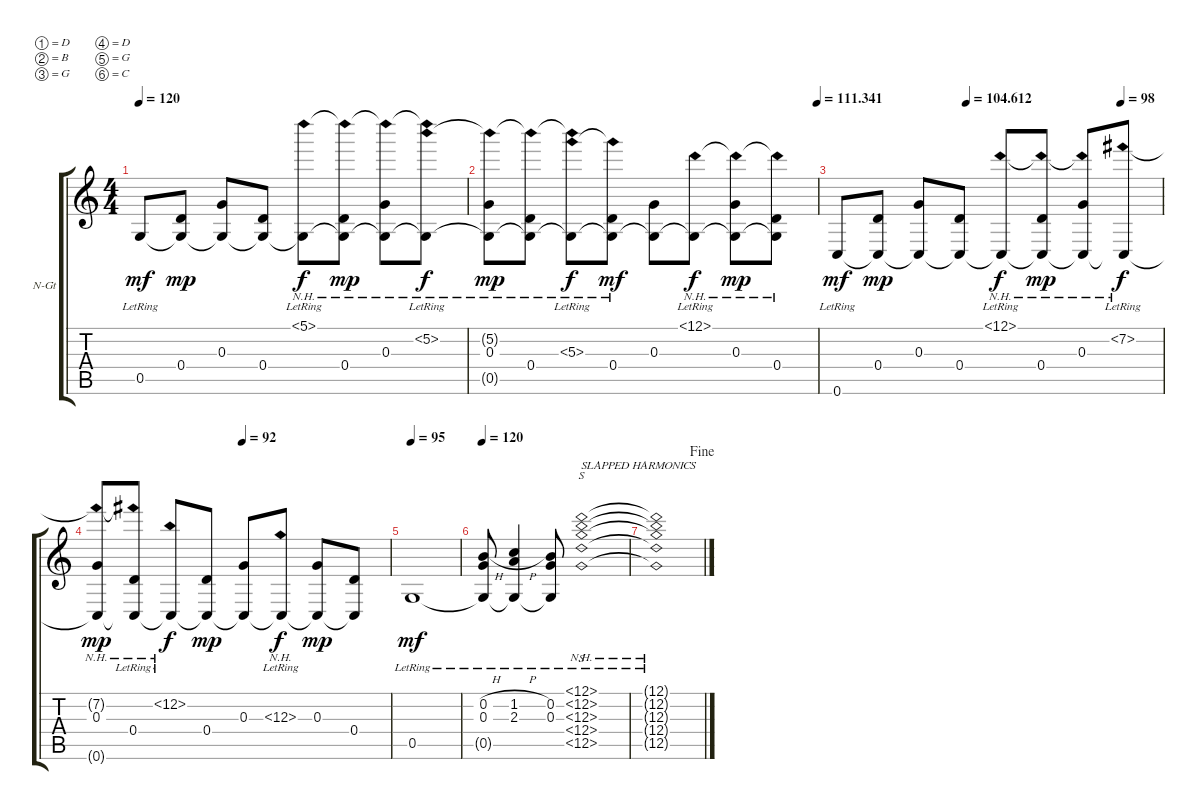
\defaultSystemsLayout 4
\bracketExtendMode groupsimilarinstruments
\firstSystemTrackNameOrientation horizontal
\otherSystemsTrackNameOrientation horizontal
\track ("Nylon Guitar" "N-Gt") {instrument acousticguitarnylon}
\staff {score tabs}
\tuning (D4 B3 G3 D3 G2 C2)
\ts (4 4)
\tempo 120
\clef g2
\ks c
0.5{lr}.8{dy mf} (0.4 0.5{t}).8{dy mp} (0.3 0.5{t}).8 (0.4 0.5{t}).8 (5.1{nh lr} 0.5{t}).8{dy f} (0.4 0.5{t} 5.1{nh t}).8{dy mp} (0.3 0.5{t} 5.1{nh t}).8 (5.2{nh lr} 0.5{t} 5.1{nh t}).8{dy f} |
\tempo (111.341 1)
(0.3 0.5{t} 5.2{nh t}).8{dy mp} (0.4 0.5{t} 5.2{nh t}).8 (5.3{nh lr} 0.5{t} 5.2{nh t}).8{dy f} (0.4 0.5{t} 5.3{nh t}).8{dy mf} (0.5{t} 0.3).8 (12.1{nh lr} 0.5{t}).8{dy f} (0.3 0.5{t} 12.1{nh t}).8{dy mp} (0.4 0.5{t} 12.1{nh t}).8 |
\tempo (104.612 0.4)
\tempo (98 0.875)
0.6{lr}.8{dy mf} (0.4 0.6{t}).8{dy mp} (0.3 0.6{t}).8 (0.4 0.6{t}).8 (12.1{nh lr} 0.6{t}).8{dy f} (0.4 12.1{nh t} 0.6{t}).8{dy mp} (0.3 12.1{nh t} 0.6{t}).8 (7.2{nh lr} 0.6{t}).8{dy f} |
\tempo (92 0.5)
(0.3 7.2{nh t} 0.6{t}).8{dy mp} (0.4 7.2{nh lr t} 0.6{t}).8 (12.2{nh lr} 0.6{t}).8{dy f} (0.4 0.6{t}).8{dy mp} (0.3 0.6{t}).8 (0.6{t} 12.3{nh lr}).8{dy f} (0.3 0.6{t}).8{dy mp} (0.4 0.6{t}).8 |
\tempo 95
0.5{lr}.1{dy mf} |
\tempo 120
(0.3{h} 0.2{h} 0.5{lr t}).8 (2.3{h} 1.2{h} 0.5{lr t}).4 (0.3{lr} 0.2{lr} 0.5{lr t}).8 (12.1{nh lr} 12.2{nh lr} 12.3{nh lr} 12.4{nh lr} 12.5{nh lr}).1{s txt "SLAPPED HARMONICS"} |
\jump fine
(12.1{nh lr t} 12.2{nh lr t} 12.3{nh lr t} 12.4{nh lr t} 12.5{nh lr t}).1
